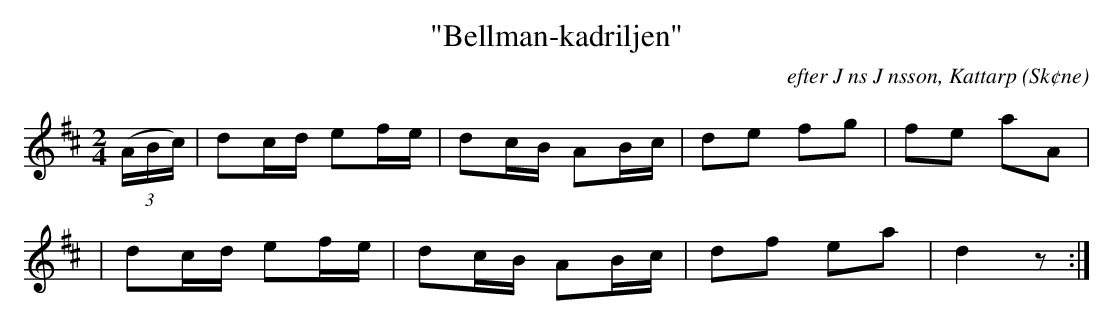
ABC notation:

X:1
T:"Bellman-kadriljen"
C:efter J ns J nsson, Kattarp
O:Sk¢ne
M:2/4
L:1/8
K:D
((3A/B/c/) | dc/d/ ef/e/ | dc/B/ AB/c/ | de fg | fe aA |
| dc/d/ ef/e/ | dc/B/ AB/c/ | df ea | d2 z :|
